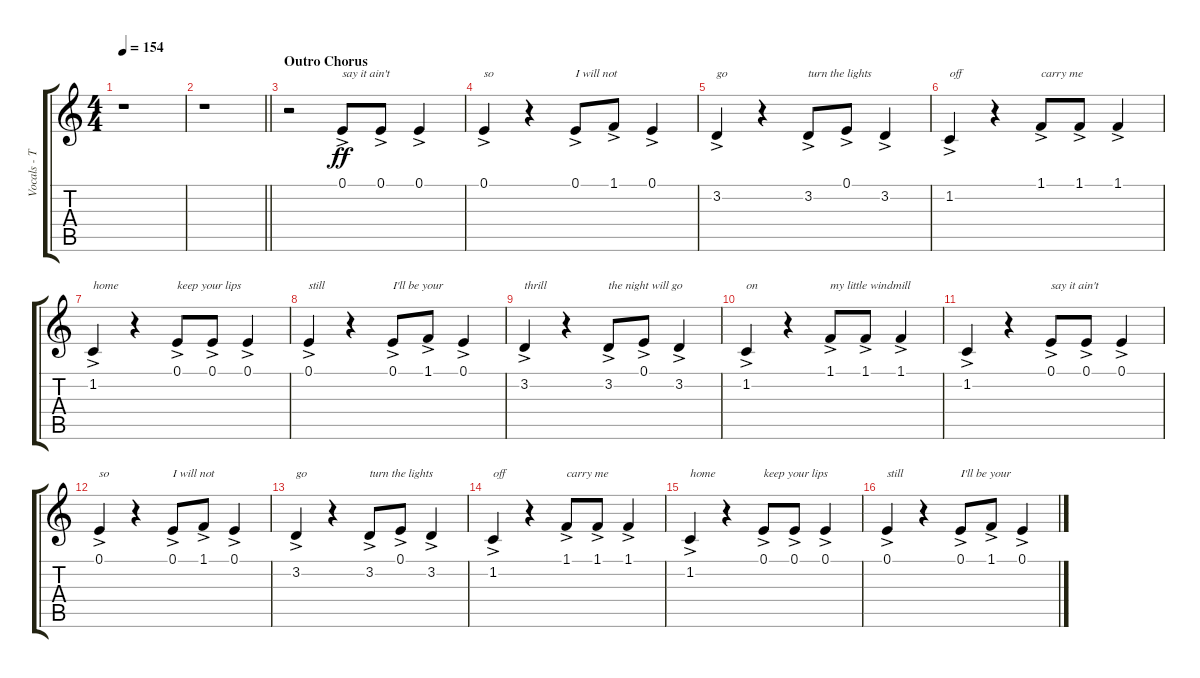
\track ("Vocals - Tom" "Vocals - T") {instrument trumpet}
\staff {score tabs}
\tuning (E4 B3 G3 D3 A2 E2) {hide}
\ts (4 4)
\tempo 154
\clef g2
\ks c
r.1{dy ff} |
\barLineRight lightlight
r.1 |
\section ("" "Outro Chorus ")
r.2 0.1{ac}.8{txt "say it ain't "} 0.1{ac}.8 0.1{ac}.4 |
0.1{ac}.4{txt "so "} r.4 0.1{ac}.8{txt "I will not "} 1.1{ac}.8 0.1{ac}.4 |
3.2{ac}.4{txt "go "} r.4 3.2{ac}.8{txt "turn the lights "} 0.1{ac}.8 3.2{ac}.4 |
1.2{ac}.4{txt "off "} r.4 1.1{ac}.8{txt "carry me "} 1.1{ac}.8 1.1{ac}.4 |
1.2{ac}.4{txt "home"} r.4 0.1{ac}.8{txt "keep your lips "} 0.1{ac}.8 0.1{ac}.4 |
0.1{ac}.4{txt "still"} r.4 0.1{ac}.8{txt "I'll be your "} 1.1{ac}.8 0.1{ac}.4 |
3.2{ac}.4{txt "thrill "} r.4 3.2{ac}.8{txt "the night will go "} 0.1{ac}.8 3.2{ac}.4 |
1.2{ac}.4{txt "on "} r.4 1.1{ac}.8{txt "my little windmill"} 1.1{ac}.8 1.1{ac}.4 |
1.2{ac}.4 r.4 0.1{ac}.8{txt "say it ain't "} 0.1{ac}.8 0.1{ac}.4 |
0.1{ac}.4{txt "so"} r.4 0.1{ac}.8{txt "I will not "} 1.1{ac}.8 0.1{ac}.4 |
3.2{ac}.4{txt "go"} r.4 3.2{ac}.8{txt "turn the lights"} 0.1{ac}.8 3.2{ac}.4 |
1.2{ac}.4{txt "off "} r.4 1.1{ac}.8{txt "carry me "} 1.1{ac}.8 1.1{ac}.4 |
1.2{ac}.4{txt "home "} r.4 0.1{ac}.8{txt "keep your lips "} 0.1{ac}.8 0.1{ac}.4 |
0.1{ac}.4{txt "still "} r.4 0.1{ac}.8{txt "I'll be your "} 1.1{ac}.8 0.1{ac}.4
